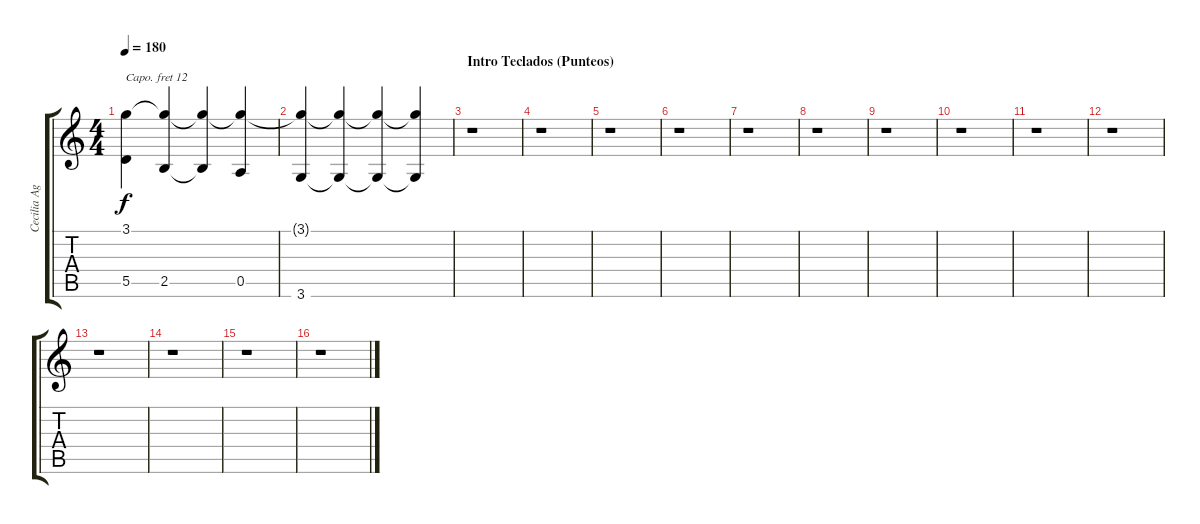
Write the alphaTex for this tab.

\track ("Cecilia Aguayo (Sintetizador 3)" "Cecilia Ag") {instrument synthstrings1}
\staff {score tabs}
\capo 12
\tuning (E4 B3 G3 D3 A2 E2) {hide}
\ts (4 4)
\tempo 180
\clef g2
\ks c
(3.1{t} 5.5).4{dy f} (3.1{t} 2.5).4 (3.1{t} 2.5{t}).4 (3.1{t} 0.5).4 |
(3.1{t} 3.6).4 (3.1{t} 3.6{t}).4 (3.1{t} 3.6{t}).4 (3.1{t} 3.6{t}).4 |
\section ("" "Intro Teclados (Punteos)")
r.1 |
r.1 |
r.1 |
r.1 |
r.1 |
r.1 |
r.1 |
r.1 |
r.1 |
r.1 |
r.1 |
r.1 |
r.1 |
r.1
